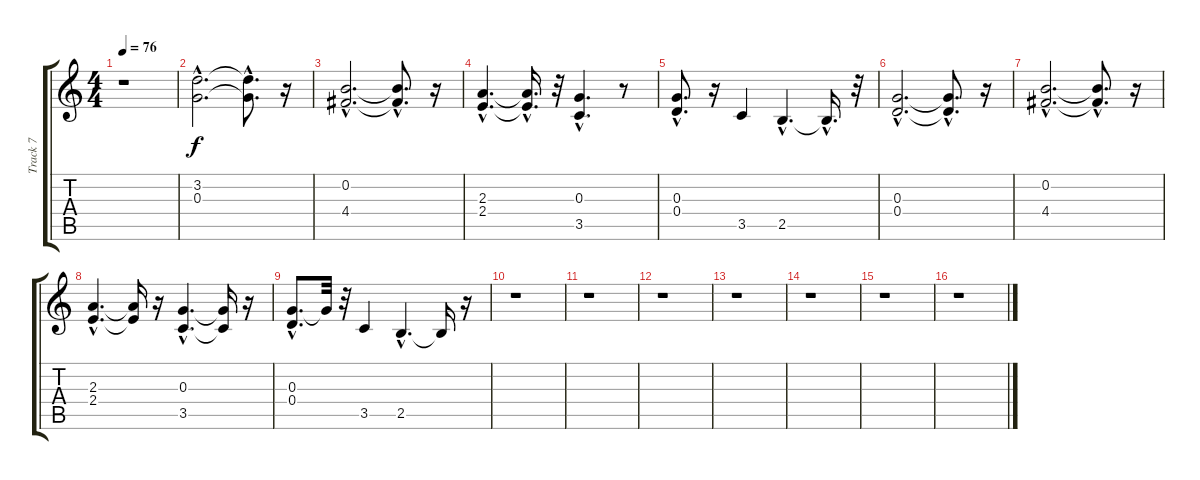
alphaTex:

\track ("Track 7" "Track 7") {instrument distortionguitar}
\staff {score tabs}
\tuning (E4 B3 G3 D3 A2 E2) {hide}
\ts (4 4)
\tempo 76
\clef g2
\ks c
r.1{dy f} |
(3.2{hac} 0.3{hac}).2{d} (3.2{hac t} 0.3{hac t}).8{d} r.16 |
(0.2{hac} 4.4{hac}).2{d} (0.2{hac t} 4.4{hac t}).8{d} r.16 |
(2.3{hac} 2.4{hac}).4{d} (2.3{hac t} 2.4{hac t}).16{d} r.32 (0.3{hac} 3.5{hac}).4{d} r.8 |
(0.3{hac} 0.4{hac}).8{d} r.16 3.5.4 2.5{hac}.4{d} 2.5{hac t}.16{d} r.32 |
(0.3{hac} 0.4{hac}).2{d} (0.3{hac t} 0.4{hac t}).8{d} r.16 |
(0.2{hac} 4.4{hac}).2{d} (0.2{hac t} 4.4{hac t}).8{d} r.16 |
(2.3{hac} 2.4{hac}).4{d} (2.3{t} 2.4{t}).16 r.16 (0.3{hac} 3.5{hac}).4{d} (0.3{t} 3.5{t}).16 r.16 |
(0.3{hac} 0.4{hac}).8{d} 0.3{t}.32 r.32 3.5.4 2.5{hac}.4{d} 2.5{t}.16 r.16 |
r.1 |
r.1 |
r.1 |
r.1 |
r.1 |
r.1 |
r.1
